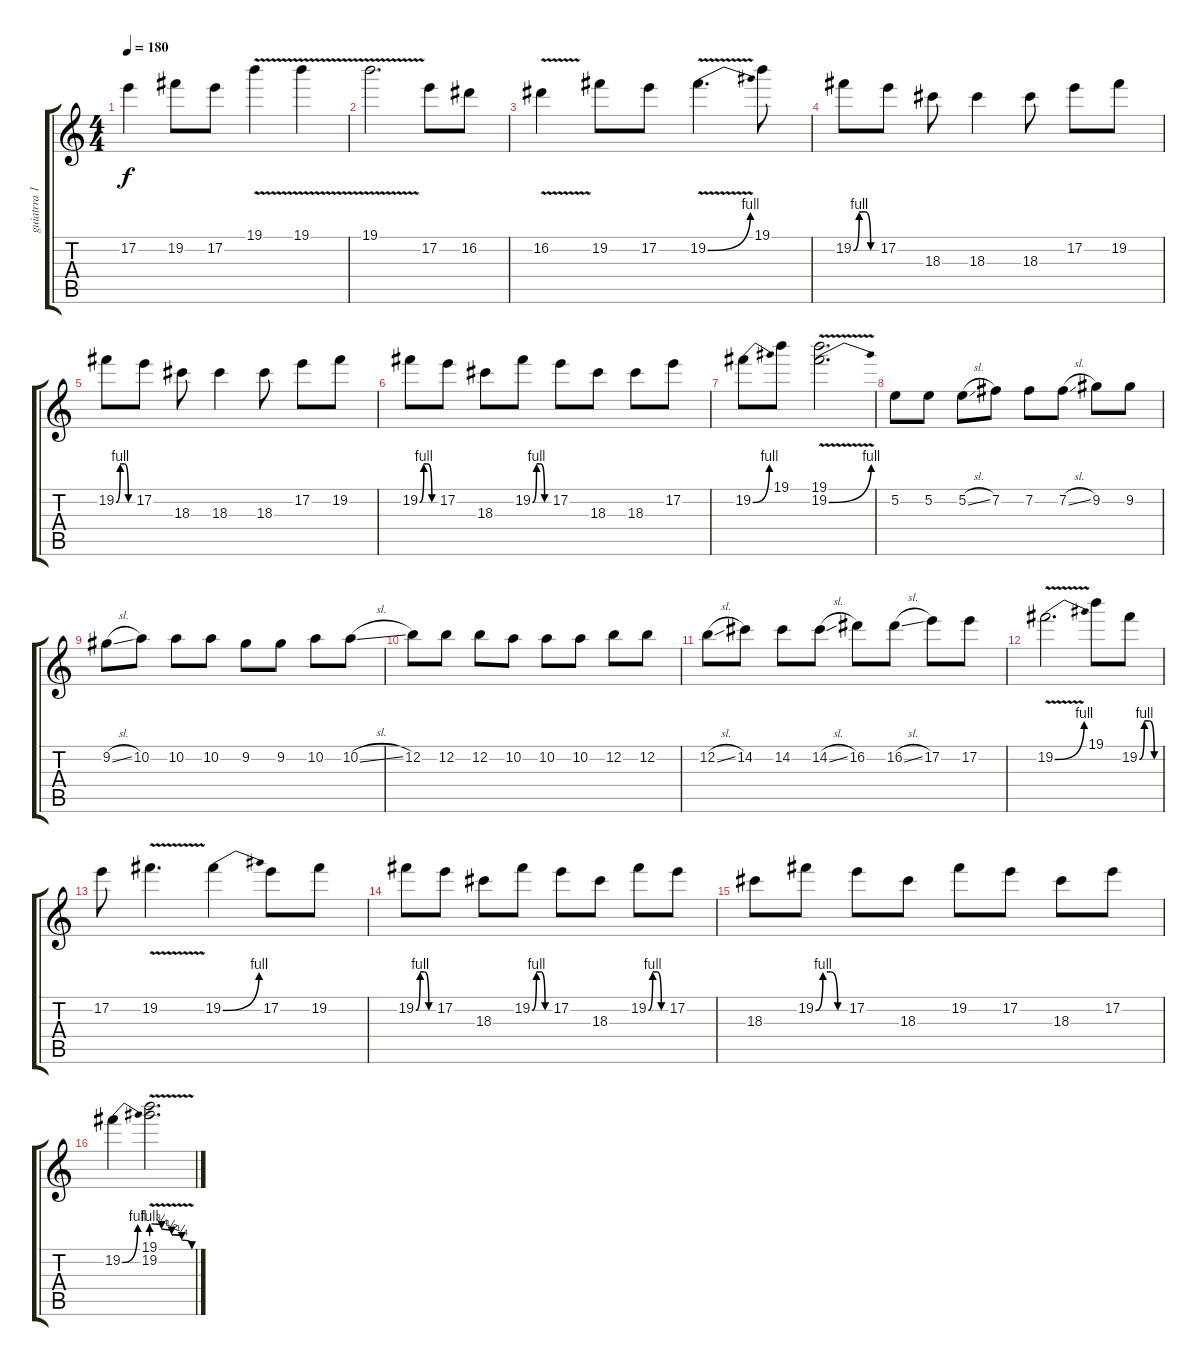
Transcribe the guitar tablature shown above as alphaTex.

\track ("guiatrra 1" "guiatrra 1") {instrument overdrivenguitar}
\staff {score tabs}
\tuning (E4 B3 G3 D3 A2 E2) {hide}
\ts (4 4)
\tempo 180
\clef g2
\ks c
17.2{t}.4{dy f} 19.2.8 17.2.8 19.1{v}.4 19.1{v}.4 |
19.1{v}.2{d} 17.2.8 16.2.8 |
16.2{v}.4 19.2.8 17.2.8 19.2{be (bend 0 0 60 4) v}.4{d} 19.1.8 |
19.2{be (custom 0 0 15 4 30 4 45 0 60 0)}.8 17.2.8 18.3.8 18.3.4 18.3.8 17.2.8 19.2.8 |
19.2{be (custom 0 0 15 4 30 4 45 0 60 0)}.8 17.2.8 18.3.8 18.3.4 18.3.8 17.2.8 19.2.8 |
19.2{be (custom 0 0 15 4 30 4 45 0 60 0)}.8 17.2.8 18.3.8 19.2{be (custom 0 0 15 4 30 4 45 0 60 0)}.8 17.2.8 18.3.8 18.3.8 17.2.8 |
19.2{be (bend 0 0 60 4)}.8 19.1.8 (19.1{v} 19.2{be (bend 0 0 60 4) v}).2{d} |
5.2.8 5.2.8 5.2{sl}.8 7.2.8 7.2.8 7.2{sl}.8 9.2.8 9.2.8 |
9.2{sl}.8 10.2.8 10.2.8 10.2.8 9.2.8 9.2.8 10.2.8 10.2{sl}.8 |
12.2.8 12.2.8 12.2.8 10.2.8 10.2.8 10.2.8 12.2.8 12.2.8 |
12.2{sl}.8 14.2.8 14.2.8 14.2{sl}.8 16.2.8 16.2{sl}.8 17.2.8 17.2.8 |
19.2{be (bend 0 0 60 4) v}.2{d} 19.1.8 19.2{be (custom 0 0 15 4 30 4 45 0 60 0)}.8 |
17.2.8 19.2{v}.4{d} 19.2{be (bend 0 0 60 4)}.4 17.2.8 19.2.8 |
19.2{be (custom 0 0 15 4 30 4 45 0 60 0)}.8 17.2.8 18.3.8 19.2{be (custom 0 0 15 4 30 4 45 0 60 0)}.8 17.2.8 18.3.8 19.2{be (custom 0 0 15 4 30 4 45 0 60 0)}.8 17.2.8 |
18.3.8 19.2{be (custom 0 0 15 4 30 4 45 0 60 0)}.8 17.2.8 18.3.8 19.2.8 17.2.8 18.3.8 17.2.8 |
19.2{be (bend 0 0 60 4)}.4 (19.1 19.2{be (custom 0 4 15 3 30 2 45 1 60 0) v}).2{d}
